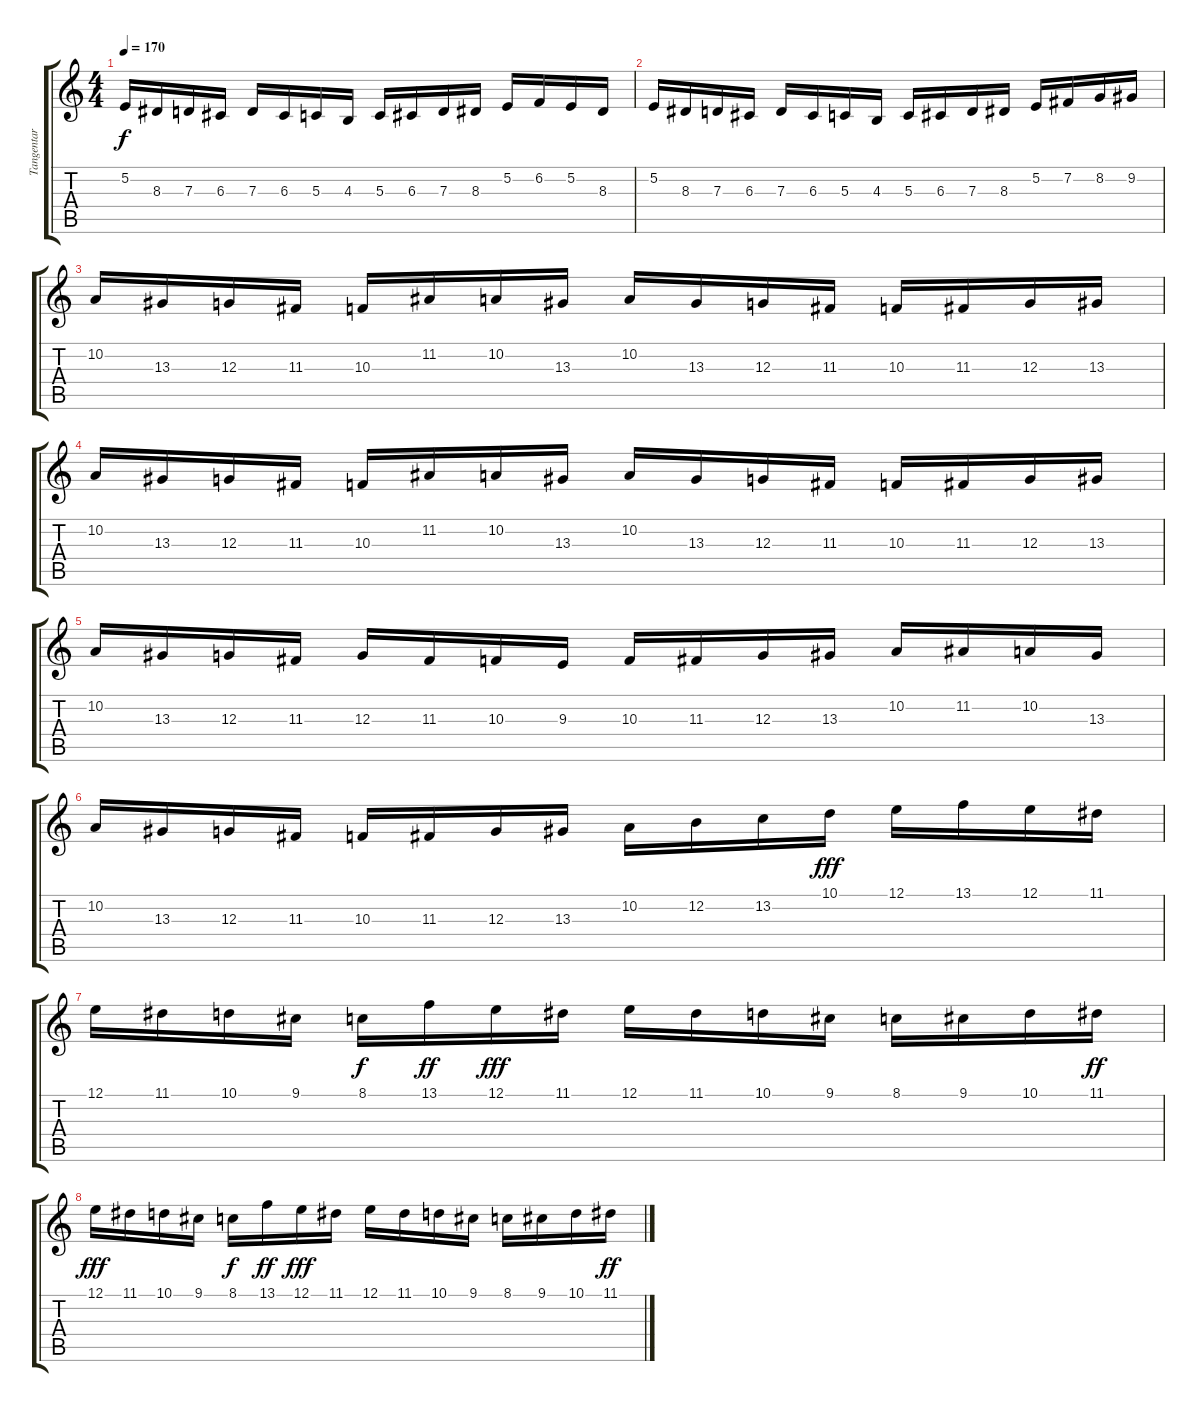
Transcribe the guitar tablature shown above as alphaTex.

\track ("Tangentar 1" "Tangentar ") {instrument tremolostrings}
\staff {score tabs}
\tuning (E4 B3 G3 D3 A2 E2) {hide}
\ts (4 4)
\tempo 170
\clef g2
\ks c
5.2.16{dy f} 8.3.16 7.3.16 6.3.16 7.3.16 6.3.16 5.3.16 4.3.16 5.3.16 6.3.16 7.3.16 8.3.16 5.2.16 6.2.16 5.2.16 8.3.16 |
5.2.16 8.3.16 7.3.16 6.3.16 7.3.16 6.3.16 5.3.16 4.3.16 5.3.16 6.3.16 7.3.16 8.3.16 5.2.16 7.2.16 8.2.16 9.2.16 |
10.2.16 13.3.16 12.3.16 11.3.16 10.3.16 11.2.16 10.2.16 13.3.16 10.2.16 13.3.16 12.3.16 11.3.16 10.3.16 11.3.16 12.3.16 13.3.16 |
10.2.16 13.3.16 12.3.16 11.3.16 10.3.16 11.2.16 10.2.16 13.3.16 10.2.16 13.3.16 12.3.16 11.3.16 10.3.16 11.3.16 12.3.16 13.3.16 |
10.2.16 13.3.16 12.3.16 11.3.16 12.3.16 11.3.16 10.3.16 9.3.16 10.3.16 11.3.16 12.3.16 13.3.16 10.2.16 11.2.16 10.2.16 13.3.16 |
10.2.16 13.3.16 12.3.16 11.3.16 10.3.16 11.3.16 12.3.16 13.3.16 10.2.16 12.2.16 13.2.16 10.1.16{dy fff} 12.1.16 13.1.16 12.1.16 11.1.16 |
12.1.16 11.1.16 10.1.16 9.1.16 8.1.16{dy f} 13.1.16{dy ff} 12.1.16{dy fff} 11.1.16 12.1.16 11.1.16 10.1.16 9.1.16 8.1.16 9.1.16 10.1.16 11.1.16{dy ff} |
12.1.16{dy fff} 11.1.16 10.1.16 9.1.16 8.1.16{dy f} 13.1.16{dy ff} 12.1.16{dy fff} 11.1.16 12.1.16 11.1.16 10.1.16 9.1.16 8.1.16 9.1.16 10.1.16 11.1.16{dy ff}
